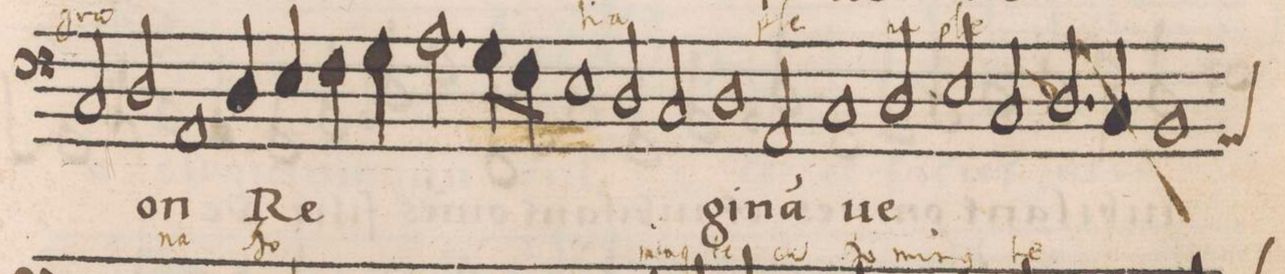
**kern	**text	**text
*I"BASSVS	*	*
*clefF4	*	*
*k[]	*	*
*met(C|)	*	*
*M2/1	*	*
2C/	.	.
2D/	.	.
1AA	-on	-na
=14-	=14-	=14-
4D/	Re-	Do-
4E/	.	.
4F\	.	.
4G\	.	.
2.A\	.	.
8G\L	.	.
8F\J	.	.
=15-	=15-	=15-
1E	.	.
2D/	.	-mi-
2C/	.	-n(us)
=16-	=16-	=16-
1D	-gi-	te-
2AA/	-na(m)	-cu(m)
1C/	ue-	Do-
=17-	=17-	=17-
2D/	.	-mi-
2E/	.	-n(us)
2C/	.	te-
=18-	=18-	=18-
2.D/	.	.
4C/	.	.
*custos:AA	*	*
1BB	.	.
=19-	=19-	=19-
*-	*-	*-
